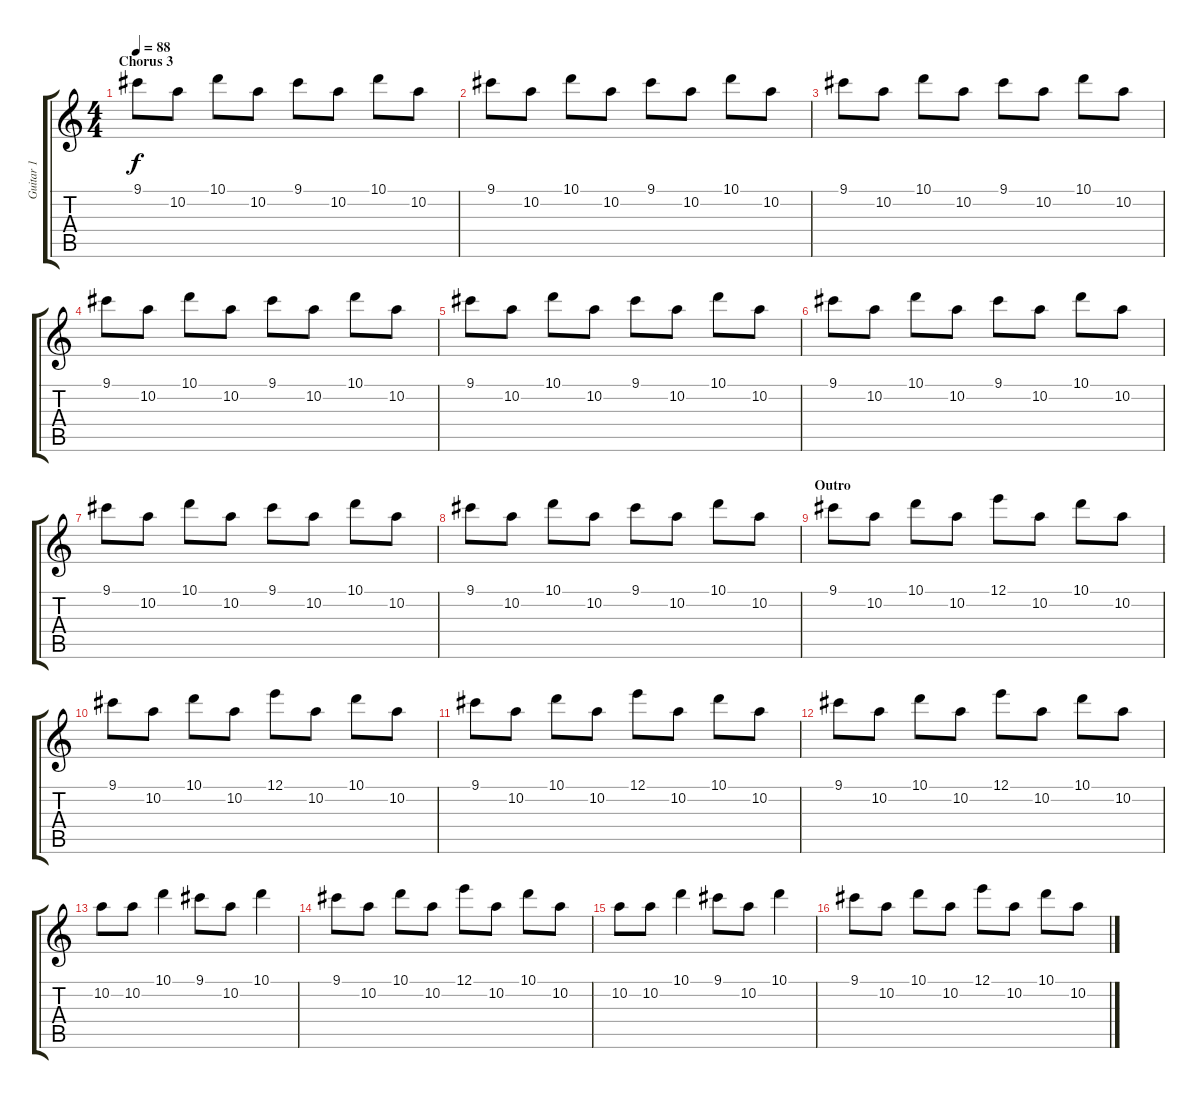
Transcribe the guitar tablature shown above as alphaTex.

\track ("Guitar 1" "Guitar 1") {instrument electricguitarclean}
\staff {score tabs}
\tuning (E4 B3 G3 D3 A2 E2) {hide}
\ts (4 4)
\section ("" "Chorus 3")
\tempo 88
\clef g2
\ks c
9.1.8{dy f volume 12} 10.2.8 10.1.8 10.2.8 9.1.8 10.2.8 10.1.8 10.2.8 |
9.1.8 10.2.8 10.1.8 10.2.8 9.1.8 10.2.8 10.1.8 10.2.8 |
9.1.8 10.2.8 10.1.8 10.2.8 9.1.8 10.2.8 10.1.8 10.2.8 |
9.1.8 10.2.8 10.1.8 10.2.8 9.1.8 10.2.8 10.1.8 10.2.8 |
9.1.8 10.2.8 10.1.8 10.2.8 9.1.8 10.2.8 10.1.8 10.2.8 |
9.1.8 10.2.8 10.1.8 10.2.8 9.1.8 10.2.8 10.1.8 10.2.8 |
9.1.8 10.2.8 10.1.8 10.2.8 9.1.8 10.2.8 10.1.8 10.2.8 |
9.1.8 10.2.8 10.1.8 10.2.8 9.1.8 10.2.8 10.1.8 10.2.8 |
\section ("" "Outro")
9.1.8 10.2.8 10.1.8 10.2.8 12.1.8 10.2.8 10.1.8 10.2.8 |
9.1.8 10.2.8 10.1.8 10.2.8 12.1.8 10.2.8 10.1.8 10.2.8 |
9.1.8 10.2.8 10.1.8 10.2.8 12.1.8 10.2.8 10.1.8 10.2.8 |
9.1.8 10.2.8 10.1.8 10.2.8 12.1.8 10.2.8 10.1.8 10.2.8 |
10.2.8 10.2.8 10.1.4 9.1.8 10.2.8 10.1.4 |
9.1.8 10.2.8 10.1.8 10.2.8 12.1.8 10.2.8 10.1.8 10.2.8 |
10.2.8 10.2.8 10.1.4 9.1.8 10.2.8 10.1.4 |
9.1.8 10.2.8 10.1.8 10.2.8 12.1.8 10.2.8 10.1.8 10.2.8
